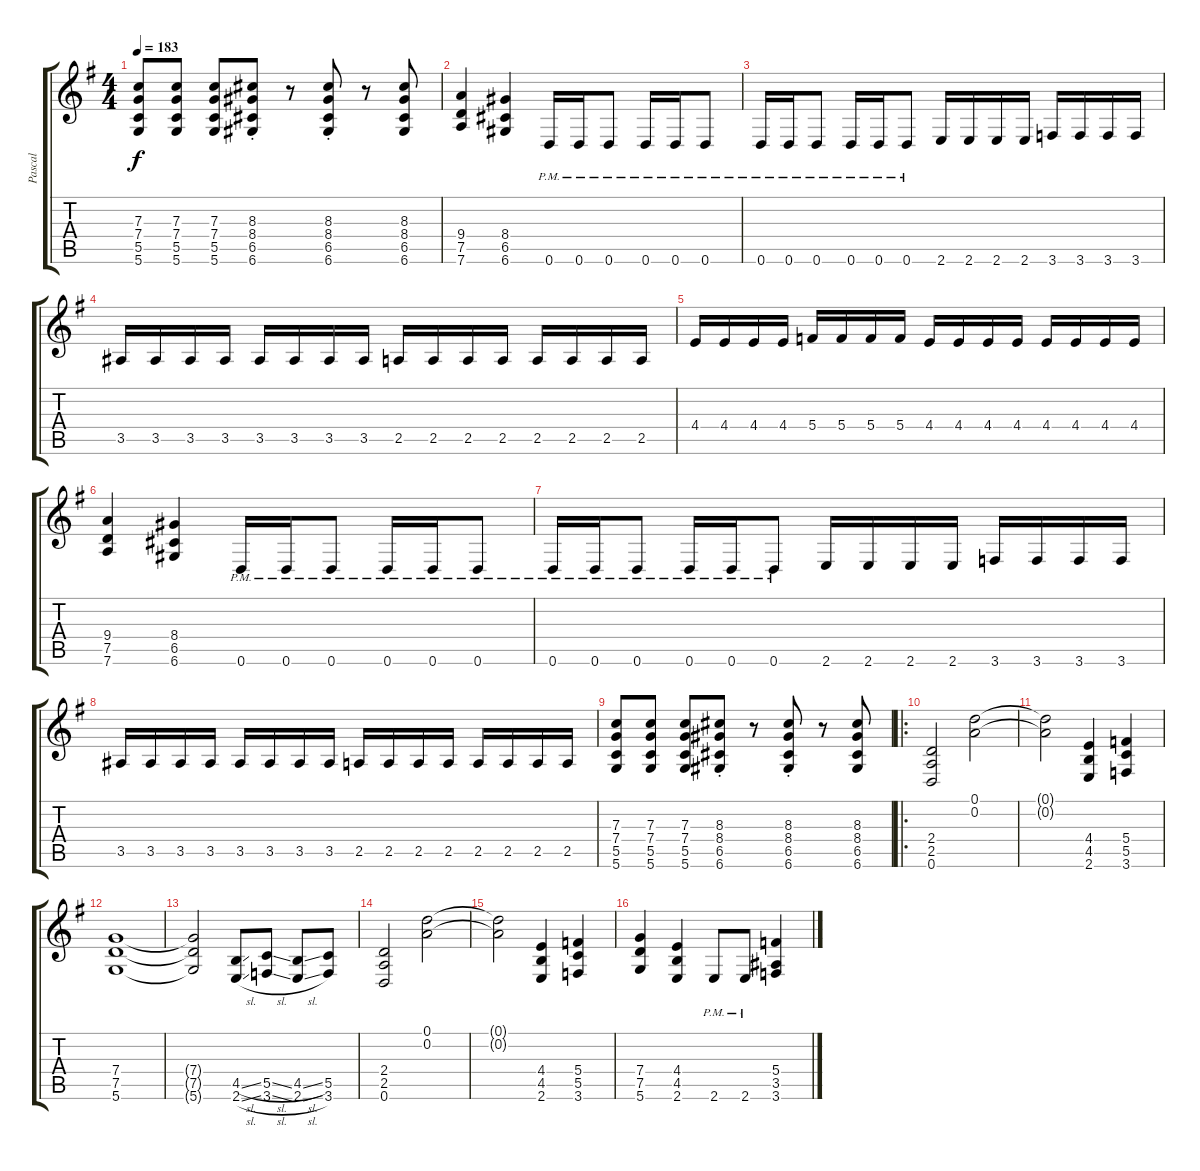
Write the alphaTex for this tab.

\track ("Pascal" "Pascal") {instrument overdrivenguitar}
\staff {score tabs}
\tuning (D4 A3 F3 C3 G2 D2) {hide}
\ts (4 4)
\tempo 183
\clef g2
\ks eminor
(7.3 7.4 5.5 5.6).8{dy f} (7.3 7.4 5.5 5.6).8 (7.3 7.4 5.5 5.6).8 (8.3 8.4 6.5 6.6{st}).8 r.8 (8.3 8.4 6.5 6.6{st}).8 r.8 (8.3 8.4 6.5 6.6).8 |
(9.4 7.5 7.6).4 (8.4 6.5 6.6).4 0.6{pm}.16 0.6{pm}.16 0.6{pm}.8 0.6{pm}.16 0.6{pm}.16 0.6{pm}.8 |
0.6{pm}.16 0.6{pm}.16 0.6{pm}.8 0.6{pm}.16 0.6{pm}.16 0.6{pm}.8 2.6.16 2.6.16 2.6.16 2.6.16 3.6.16 3.6.16 3.6.16 3.6.16 |
3.5.16 3.5.16 3.5.16 3.5.16 3.5.16 3.5.16 3.5.16 3.5.16 2.5.16 2.5.16 2.5.16 2.5.16 2.5.16 2.5.16 2.5.16 2.5.16 |
4.4.16 4.4.16 4.4.16 4.4.16 5.4.16 5.4.16 5.4.16 5.4.16 4.4.16 4.4.16 4.4.16 4.4.16 4.4.16 4.4.16 4.4.16 4.4.16 |
(9.4 7.5 7.6).4 (8.4 6.5 6.6).4 0.6{pm}.16 0.6{pm}.16 0.6{pm}.8 0.6{pm}.16 0.6{pm}.16 0.6{pm}.8 |
0.6{pm}.16 0.6{pm}.16 0.6{pm}.8 0.6{pm}.16 0.6{pm}.16 0.6{pm}.8 2.6.16 2.6.16 2.6.16 2.6.16 3.6.16 3.6.16 3.6.16 3.6.16 |
3.5.16 3.5.16 3.5.16 3.5.16 3.5.16 3.5.16 3.5.16 3.5.16 2.5.16 2.5.16 2.5.16 2.5.16 2.5.16 2.5.16 2.5.16 2.5.16 |
(7.3 7.4 5.5 5.6).8 (7.3 7.4 5.5 5.6).8 (7.3 7.4 5.5 5.6).8 (8.3 8.4 6.5 6.6{st}).8 r.8 (8.3 8.4 6.5 6.6{st}).8 r.8 (8.3 8.4 6.5 6.6).8 |
\ro
(2.4 2.5 0.6).2 (0.1 0.2).2 |
(0.1{t} 0.2{t}).2 (4.4 4.5 2.6).4 (5.4 5.5 3.6).4 |
(7.4 7.5 5.6).1 |
(7.4{t} 7.5{t} 5.6{t}).2 (4.5{sl} 2.6{sl}).8 (5.5{sl} 3.6{sl}).8 (4.5{sl} 2.6{sl}).8 (5.5 3.6).8 |
(2.4 2.5 0.6).2 (0.1 0.2).2 |
(0.1{t} 0.2{t}).2 (4.4 4.5 2.6).4 (5.4 5.5 3.6).4 |
(7.4 7.5 5.6).4 (4.4 4.5 2.6).4 2.6{pm}.8 2.6{pm}.8 (5.4 3.5 3.6).4
